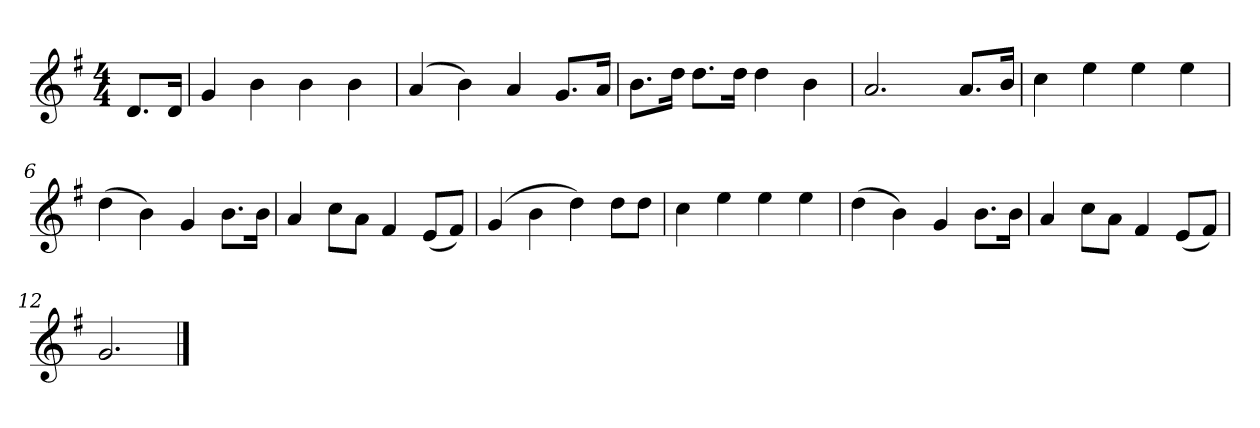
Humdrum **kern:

**kern
*part1
*staff1
*k[f#]
*M4/4
*MM120
=
8.dL
16dJk
=1
4g
4b
4b
4b
=2
(4a
4b)
4a
8.gL
16aJk
=3
8.bL
16ddJk
8.ddL
16ddJk
4dd
4b
=4
2.a
8.aL
16bJk
=5
4cc
4ee
4ee
4ee
=6
(4dd
4b)
4g
8.bL
16bJk
=7
4a
8ccL
8aJ
4f#
(8eL
8f#J)
=8
(4g
4b
4dd)
8ddL
8ddJ
=9
4cc
4ee
4ee
4ee
=10
(4dd
4b)
4g
8.bL
16bJk
=11
4a
8ccL
8aJ
4f#
(8eL
8f#J)
=12
2.g
==
*-
